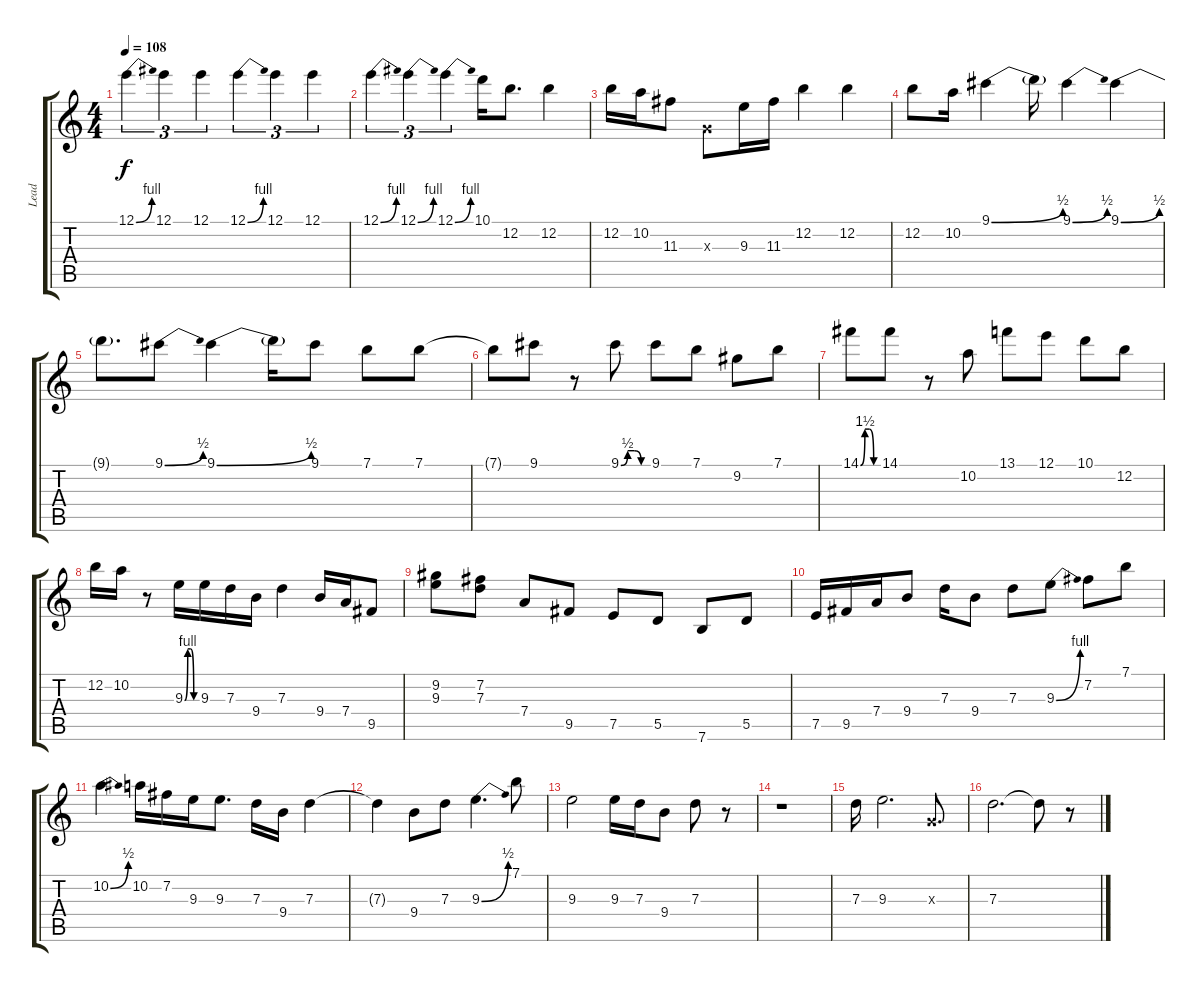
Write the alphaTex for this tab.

\track ("Lead" "Lead") {instrument distortionguitar}
\staff {score tabs}
\tuning (E4 B3 G3 D3 A2 E2) {hide}
\ts (4 4)
\tempo 108
\clef g2
\ks c
12.1{be (bend 0 0 60 4)}.4{tu (3 2) dy f} 12.1.4{tu (3 2)} 12.1.4{tu (3 2)} 12.1{be (bend 0 0 60 4)}.4{tu (3 2)} 12.1.4{tu (3 2)} 12.1.4{tu (3 2)} |
12.1{be (bend 0 0 60 4)}.4{tu (3 2)} 12.1{be (bend 0 0 60 4)}.4{tu (3 2)} 12.1{be (bend 0 0 60 4)}.4{tu (3 2)} 10.1.16 12.2.8{d} 12.2.4 |
12.2.16 10.2.16 11.3.8 0.3{x}.8 9.3.16 11.3.16 12.2.4 12.2.4 |
12.2.8 10.2.16 9.1{be (bend 0 0 60 2)}.4 9.1{t}.16 9.1{be (bend 0 0 60 2)}.4 9.1{be (bend 0 0 60 2)}.4 |
9.1{t}.8{d} 9.1{be (bend 0 0 60 2)}.8 9.1{be (bend 0 0 60 2)}.4 9.1{t}.16 9.1.8 7.1.8 7.1.8 |
7.1{t}.8 9.1.8 r.8 9.1{be (custom 0 0 15 2 30 2 45 0 60 0)}.8 9.1.8 7.1.8 9.2.8 7.1.8 |
14.1{be (custom 0 0 15 6 30 6 45 0 60 0)}.8 14.1.8 r.8 10.2.8 13.1.8 12.1.8 10.1.8 12.2.8 |
12.2.16 10.2.16 r.8 9.3{be (custom 0 0 15 4 30 4 45 0 60 0)}.16 9.3.16 7.3.16 9.4.16 7.3.4 9.4.16 7.4.16 9.5.8 |
(9.2 9.3).8 (7.2 7.3).8 7.4.8 9.5.8 7.5.8 5.5.8 7.6.8 5.5.8 |
7.5.16 9.5.16 7.4.16 9.4.8 7.3.16 9.4.8 7.3.8 9.3{be (bend 0 0 60 4)}.8 7.2.8 7.1.8 |
10.2{be (bend 0 0 60 2)}.4 10.2.16 7.2.16 9.3.16 9.3.8{d} 7.3.16 9.4.16 7.3.4 |
7.3{t}.4 9.4.8 7.3.8 9.3{be (bend 0 0 60 2)}.4{d} 7.1.8 |
9.3.2 9.3.16 7.3.16 9.4.8 7.3.8 r.8 |
r.1 |
7.3.16 9.3.2{d} 0.3{x}.8{d} |
7.3.2{d} 7.3{t}.8 r.8
